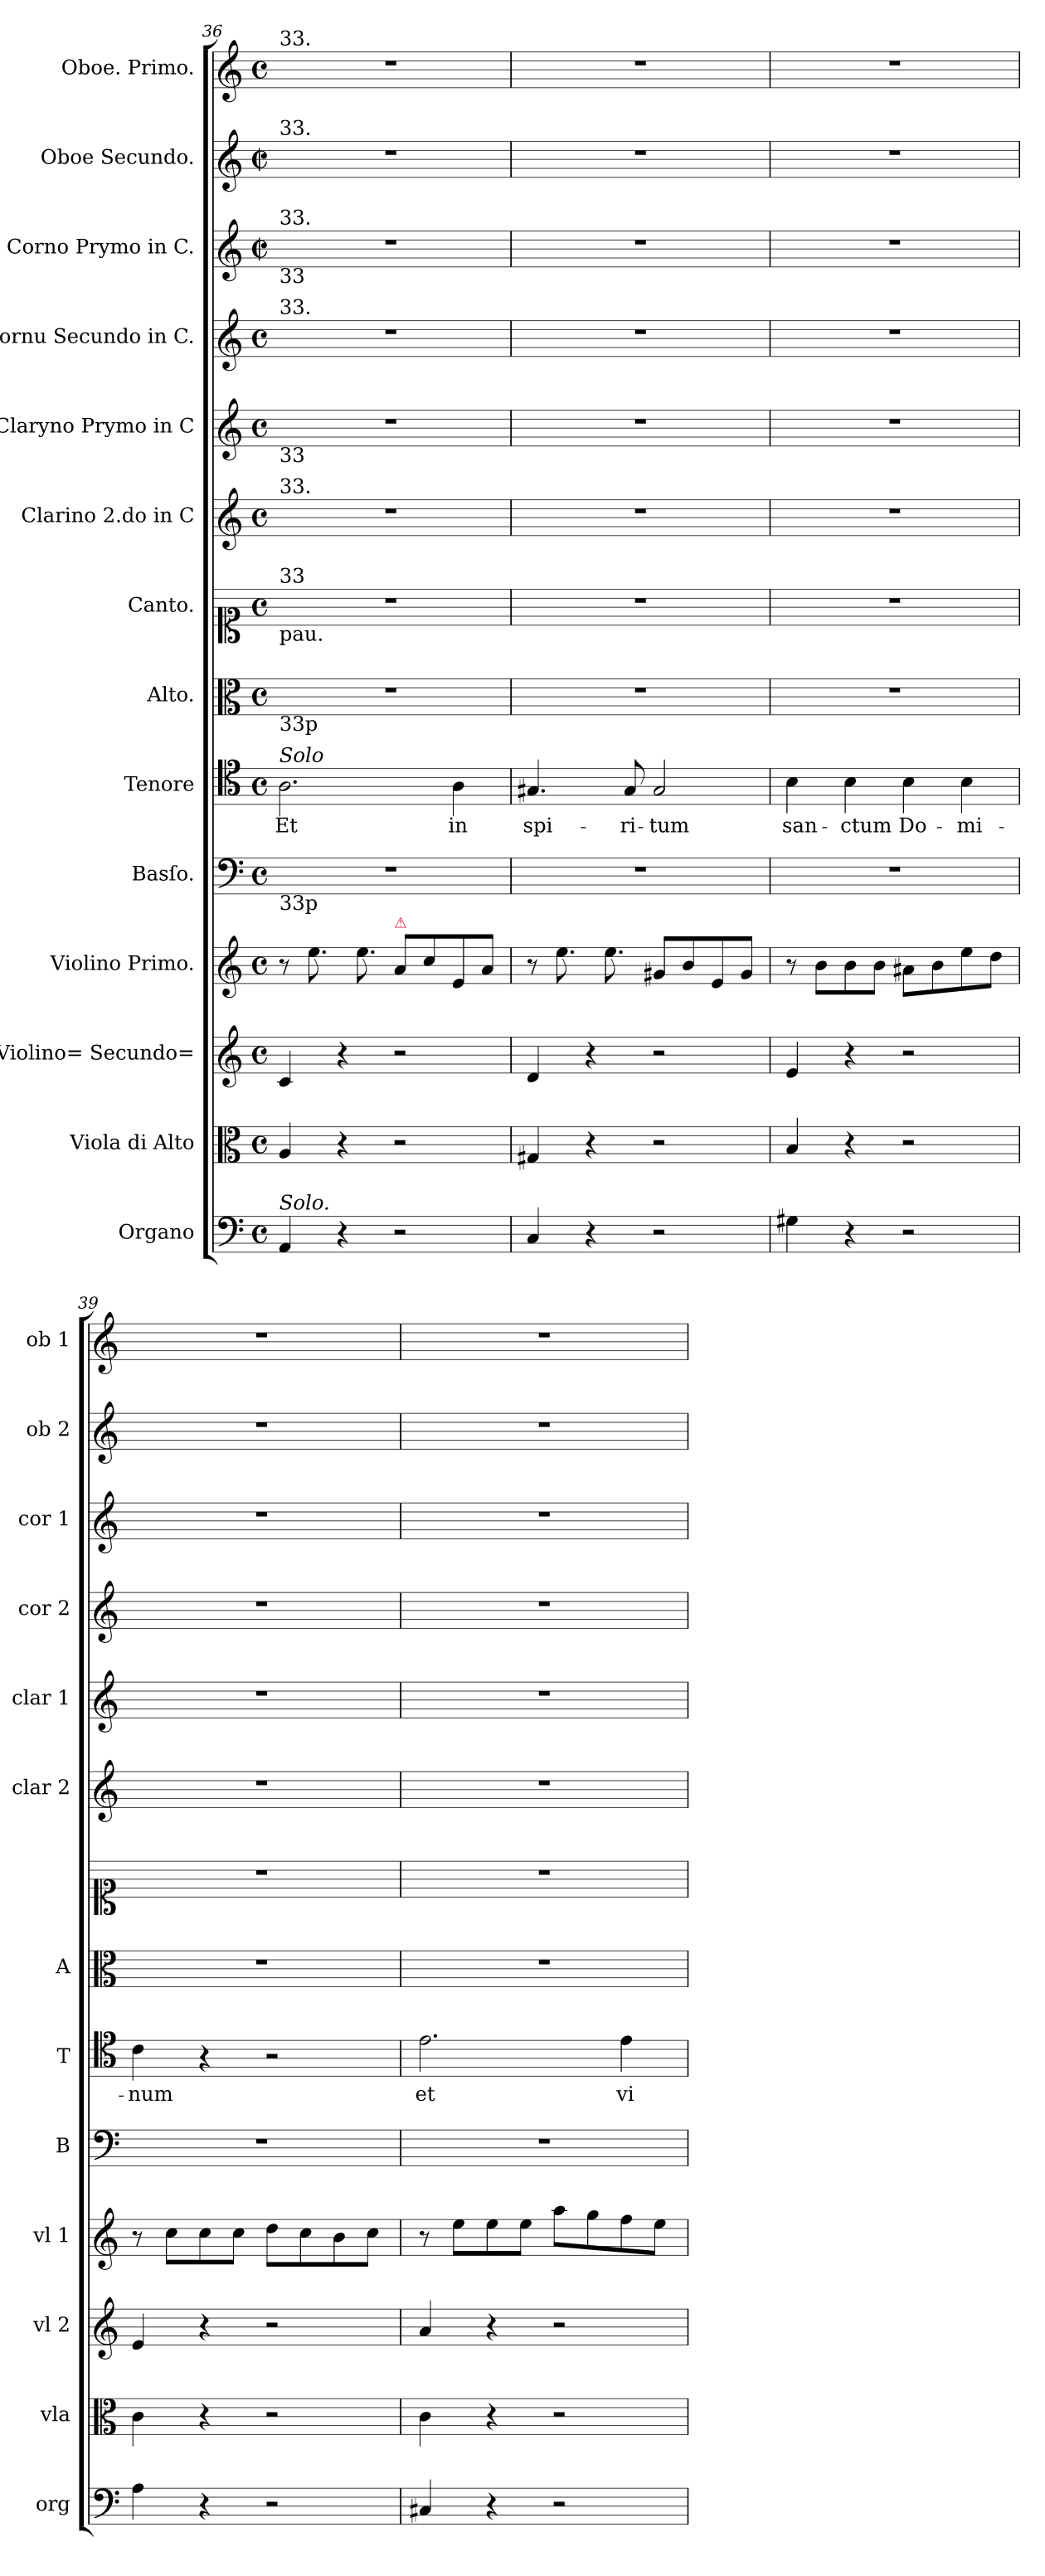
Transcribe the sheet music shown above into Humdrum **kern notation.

**kern	**kern	**kern	**dynam	**kern	**dynam	**kern	**kern	**text	**kern	**kern	**kern	**kern	**kern	**kern	**kern	**kern
*part14	*part13	*part12	*part12	*part11	*part11	*part10	*part9	*part9	*part8	*part7	*part6	*part5	*part4	*part3	*part2	*part1
*staff14	*staff13	*staff12	*staff12	*staff11	*staff11	*staff10	*staff9	*staff9	*staff8	*staff7	*staff6	*staff5	*staff4	*staff3	*staff2	*staff1
*I"Organo	*I"Viola di Alto	*I"Violino= Secundo=	*	*I"Violino Primo.	*	*I"Basſo.	*I"Tenore	*	*I"Alto.	*I"Canto.	*I"Clarino 2.do in C	*I"Claryno Prymo in C	*I"Cornu Secundo in C.	*I"Corno Prymo in C.	*I"Oboe Secundo.	*I"Oboe. Primo.
*I'org	*I'vla	*I'vl 2	*	*I'vl 1	*	*I'B	*I'T	*	*I'A	*	*I'clar 2	*I'clar 1	*I'cor 2	*I'cor 1	*I'ob 2	*I'ob 1
*clefF4	*clefC3	*clefG2	*	*clefG2	*	*clefF4	*clefC4	*	*clefC3	*clefC1	*clefG2	*clefG2	*clefG2	*clefG2	*clefG2	*clefG2
*k[]	*k[]	*k[]	*	*k[]	*	*k[]	*k[]	*	*k[]	*k[]	*k[]	*k[]	*k[]	*k[]	*k[]	*k[]
*C:	*C:	*C:	*	*C:	*	*C:	*C:	*	*C:	*C:	*C:	*C:	*C:	*C:	*C:	*C:
*M2/2	*M2/2	*M2/2	*	*M2/2	*	*M2/2	*M2/2	*	*M2/2	*M2/2	*M2/2	*M2/2	*M2/2	*M2/2	*M2/2	*M2/2
*met(c)	*met(c)	*met(c)	*	*met(c)	*	*met(c)	*met(c)	*	*met(c)	*met(c)	*met(c)	*met(c)	*met(c)	*met(c|)	*met(c|)	*met(c)
=36	=36	=36	=36	=36	=36	=36	=36	=36	=36	=36	=36	=36	=36	=36	=36	=36
!	!	!	!	!	!	!	!	!	!	!	!	!	!	!	!	!LO:TX:a:t=33.
!	!	!	!	!	!	!	!	!	!	!	!	!	!	!	!LO:TX:a:t=33.	!
!	!	!	!	!	!	!	!	!	!	!	!	!	!	!LO:TX:b:t=33	!	!
!	!	!	!	!	!	!	!	!	!	!	!	!	!	!LO:TX:a:t=33.	!	!
!	!	!	!	!	!	!	!	!	!	!	!	!	!LO:TX:a:t=33.	!	!	!
!	!	!	!	!	!	!	!	!	!	!	!	!LO:TX:b:t=33	!	!	!	!
!	!	!	!	!	!	!	!	!	!	!	!LO:TX:a:t=33.	!	!	!	!	!
!	!	!	!	!	!	!	!	!	!	!LO:TX:a:t=33	!	!	!	!	!	!
!	!	!	!	!	!	!	!	!	!	!LO:TX:b:t=pau.	!	!	!	!	!	!
!	!	!	!	!	!	!	!	!	!LO:TX:b:t=33p	!	!	!	!	!	!	!
!	!	!	!	!	!	!	!LO:TX:a:i:t=Solo	!	!	!	!	!	!	!	!	!
!	!	!	!	!	!	!LO:TX:b:t=33p	!	!	!	!	!	!	!	!	!	!
!LO:TX:a:i:t=Solo.	!	!	!	!	!	!	!	!	!	!	!	!	!	!	!	!
4AA/	4A/	4c/	p&colon;	8r	.	1r	2.A\	Et	1r	1r	1r	1r	1r	1r	1r	1r
.	.	.	.	8.ee@@8@@\	pia	.	.	.	.	.	.	.	.	.	.	.
4r	4r	4r	.	.	.	.	.	.	.	.	.	.	.	.	.	.
.	.	.	.	8.ee@@8@@\	.	.	.	.	.	.	.	.	.	.	.	.
.	.	.	.	.	.	.	.	.	.	.	.	.	.	.	.	.
.	.	.	.	.	.	.	.	.	.	.	.	.	.	.	.	.
!	!	!	!	!LO:TX:a:color=crimson:t=⚠	!	!	!	!	!	!	!	!	!	!	!	!
2r	2r	2r	.	8a/L	.	.	.	.	.	.	.	.	.	.	.	.
.	.	.	.	.	.	.	.	.	.	.	.	.	.	.	.	.
.	.	.	.	8cc/	.	.	.	.	.	.	.	.	.	.	.	.
.	.	.	.	8e/	.	.	4A\	in	.	.	.	.	.	.	.	.
.	.	.	.	8a/J	.	.	.	.	.	.	.	.	.	.	.	.
=37	=37	=37	=37	=37	=37	=37	=37	=37	=37	=37	=37	=37	=37	=37	=37	=37
4C/	4G#X/	4d/	.	8r	.	1r	4.G#X/	spi-	1r	1r	1r	1r	1r	1r	1r	1r
.	.	.	.	8.ee@@8@@\	.	.	.	.	.	.	.	.	.	.	.	.
4r	4r	4r	.	.	.	.	.	.	.	.	.	.	.	.	.	.
.	.	.	.	8.ee@@8@@\	.	.	.	.	.	.	.	.	.	.	.	.
.	.	.	.	.	.	.	8G#/	-ri-	.	.	.	.	.	.	.	.
.	.	.	.	.	.	.	.	.	.	.	.	.	.	.	.	.
2r	2r	2r	.	8g#X/L	.	.	2G#/	-tum	.	.	.	.	.	.	.	.
.	.	.	.	.	.	.	.	.	.	.	.	.	.	.	.	.
.	.	.	.	8b/	.	.	.	.	.	.	.	.	.	.	.	.
.	.	.	.	8e/	.	.	.	.	.	.	.	.	.	.	.	.
.	.	.	.	8g#/J	.	.	.	.	.	.	.	.	.	.	.	.
=38	=38	=38	=38	=38	=38	=38	=38	=38	=38	=38	=38	=38	=38	=38	=38	=38
4G#X\	4B/	4e/	.	8r	.	1r	4B\	san-	1r	1r	1r	1r	1r	1r	1r	1r
.	.	.	.	8b\L	.	.	.	.	.	.	.	.	.	.	.	.
4r	4r	4r	.	8b\	.	.	4B\	-ctum	.	.	.	.	.	.	.	.
.	.	.	.	8b\J	.	.	.	.	.	.	.	.	.	.	.	.
2r	2r	2r	.	8a#X\L	.	.	4B\	Do-	.	.	.	.	.	.	.	.
.	.	.	.	8b\	.	.	.	.	.	.	.	.	.	.	.	.
.	.	.	.	8ee\	.	.	4B\	-mi-	.	.	.	.	.	.	.	.
.	.	.	.	8dd\J	.	.	.	.	.	.	.	.	.	.	.	.
=39	=39	=39	=39	=39	=39	=39	=39	=39	=39	=39	=39	=39	=39	=39	=39	=39
4A\	4c\	4e/	.	8r	.	1r	4c\	-num	1r	1r	1r	1r	1r	1r	1r	1r
.	.	.	.	8cc\L	.	.	.	.	.	.	.	.	.	.	.	.
4r	4r	4r	.	8cc\	.	.	4r	.	.	.	.	.	.	.	.	.
.	.	.	.	8cc\J	.	.	.	.	.	.	.	.	.	.	.	.
2r	2r	2r	.	8dd\L	.	.	2r	.	.	.	.	.	.	.	.	.
.	.	.	.	8cc\	.	.	.	.	.	.	.	.	.	.	.	.
.	.	.	.	8b\	.	.	.	.	.	.	.	.	.	.	.	.
.	.	.	.	8cc\J	.	.	.	.	.	.	.	.	.	.	.	.
=40	=40	=40	=40	=40	=40	=40	=40	=40	=40	=40	=40	=40	=40	=40	=40	=40
4C#X/	4c\	4a/	.	8r	.	1r	2.e\	et	1r	1r	1r	1r	1r	1r	1r	1r
.	.	.	.	8ee\L	.	.	.	.	.	.	.	.	.	.	.	.
4r	4r	4r	.	8ee\	.	.	.	.	.	.	.	.	.	.	.	.
.	.	.	.	8ee\J	.	.	.	.	.	.	.	.	.	.	.	.
2r	2r	2r	.	8aa\L	.	.	.	.	.	.	.	.	.	.	.	.
.	.	.	.	8gg\	.	.	.	.	.	.	.	.	.	.	.	.
.	.	.	.	8ff\	.	.	4e\	vi-	.	.	.	.	.	.	.	.
.	.	.	.	8ee\J	.	.	.	.	.	.	.	.	.	.	.	.
=	=	=	=	=	=	=	=	=	=	=	=	=	=	=	=	=
*-	*-	*-	*-	*-	*-	*-	*-	*-	*-	*-	*-	*-	*-	*-	*-	*-
